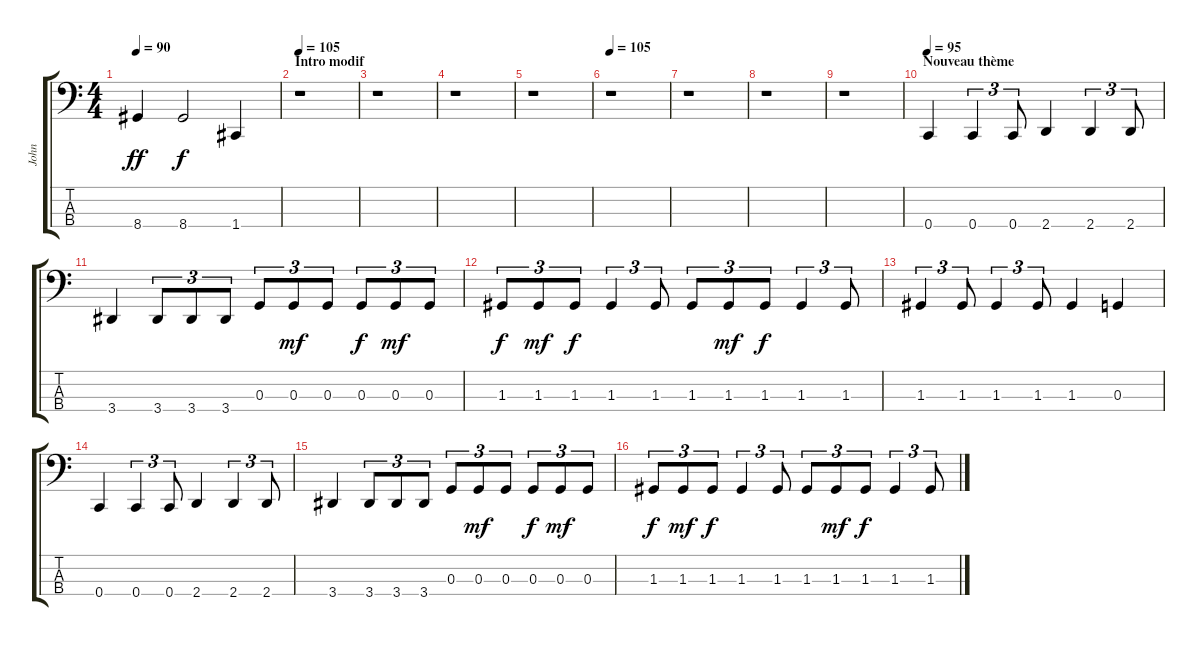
\track ("John" "John") {instrument electricbasspick}
\staff {score tabs}
\tuning (F2 C2 G1 C1) {hide}
\ts (4 4)
\tempo 90
\clef f4
\ks c
8.4.4{dy ff} 8.4.2{dy f} 1.4.4 |
\section ("" "Intro modif")
\tempo 105
r.1 |
r.1 |
r.1 |
r.1 |
\tempo 105
r.1 |
r.1 |
r.1 |
r.1 |
\section ("" "Nouveau thème")
\tempo 95
0.4.4 0.4.4{tu (3 2)} 0.4.8{tu (3 2)} 2.4.4 2.4.4{tu (3 2)} 2.4.8{tu (3 2)} |
3.4.4 3.4.8{tu (3 2)} 3.4.8{tu (3 2)} 3.4.8{tu (3 2)} 0.3.8{tu (3 2)} 0.3.8{tu (3 2) dy mf} 0.3.8{tu (3 2)} 0.3.8{tu (3 2) dy f} 0.3.8{tu (3 2) dy mf} 0.3.8{tu (3 2)} |
1.3.8{tu (3 2) dy f} 1.3.8{tu (3 2) dy mf} 1.3.8{tu (3 2) dy f} 1.3.4{tu (3 2)} 1.3.8{tu (3 2)} 1.3.8{tu (3 2)} 1.3.8{tu (3 2) dy mf} 1.3.8{tu (3 2) dy f} 1.3.4{tu (3 2)} 1.3.8{tu (3 2)} |
1.3.4{tu (3 2)} 1.3.8{tu (3 2)} 1.3.4{tu (3 2)} 1.3.8{tu (3 2)} 1.3.4 0.3.4 |
0.4.4 0.4.4{tu (3 2)} 0.4.8{tu (3 2)} 2.4.4 2.4.4{tu (3 2)} 2.4.8{tu (3 2)} |
3.4.4 3.4.8{tu (3 2)} 3.4.8{tu (3 2)} 3.4.8{tu (3 2)} 0.3.8{tu (3 2)} 0.3.8{tu (3 2) dy mf} 0.3.8{tu (3 2)} 0.3.8{tu (3 2) dy f} 0.3.8{tu (3 2) dy mf} 0.3.8{tu (3 2)} |
1.3.8{tu (3 2) dy f} 1.3.8{tu (3 2) dy mf} 1.3.8{tu (3 2) dy f} 1.3.4{tu (3 2)} 1.3.8{tu (3 2)} 1.3.8{tu (3 2)} 1.3.8{tu (3 2) dy mf} 1.3.8{tu (3 2) dy f} 1.3.4{tu (3 2)} 1.3.8{tu (3 2)}
